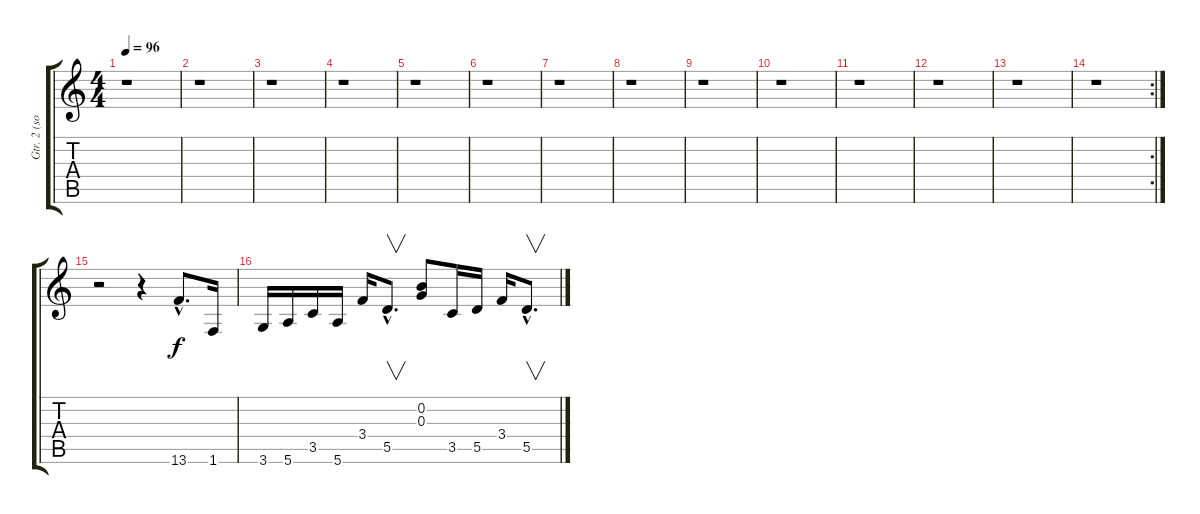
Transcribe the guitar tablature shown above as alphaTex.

\track ("Gtr. 2 (solo)" "Gtr. 2 (so") {instrument distortionguitar}
\staff {score tabs}
\tuning (E4 B3 G3 D3 A2 E2) {hide}
\ts (4 4)
\tempo 96
\clef g2
\ks c
r.1{dy f} |
r.1 |
r.1 |
r.1 |
r.1 |
r.1 |
r.1 |
r.1 |
r.1 |
r.1 |
r.1 |
r.1 |
r.1 |
\rc 2
r.1 |
r.2 r.4 13.6{hac}.8{d} 1.6.16 |
3.6.16 5.6.16 3.5.16 5.6.16 3.4.16 5.5{hac}.8{v d} (0.2 0.3).8 3.5.16 5.5.16 3.4.16 5.5{hac}.8{v d}
